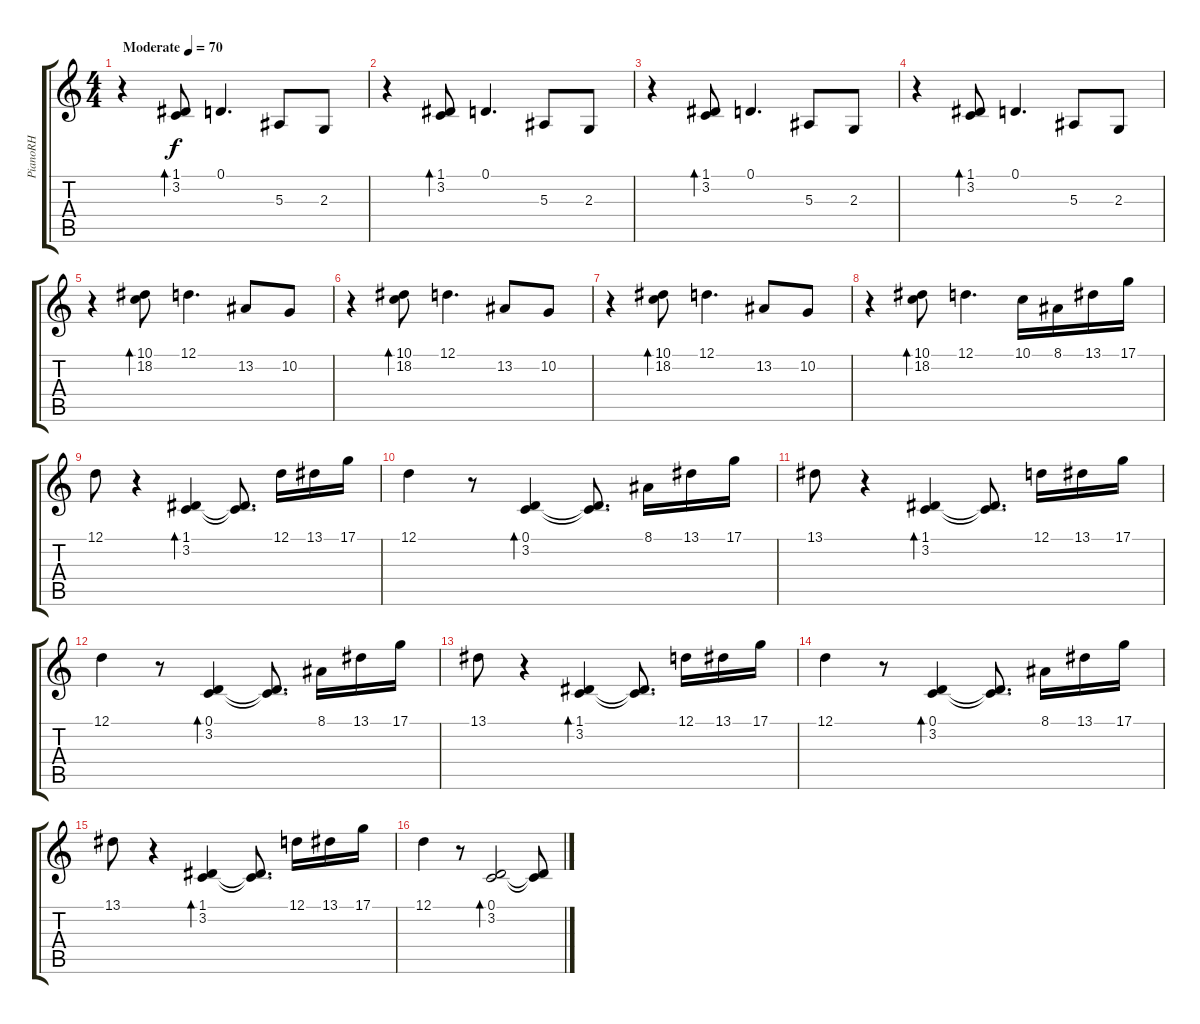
\track ("PianoRH" "PianoRH") {instrument acousticgrandpiano}
\staff {score tabs}
\tuning (D4 A3 F3 C3 G2 C2) {hide}
\ts (4 4)
\tempo (70 "Moderate")
\clef g2
\ks c
r.4{dy f instrument acousticgrandpiano} (1.1 3.2).8{bd 120} 0.1.4{d} 5.3.8 2.3.8 |
r.4 (1.1 3.2).8{bd 120} 0.1.4{d} 5.3.8 2.3.8 |
r.4 (1.1 3.2).8{bd 120} 0.1.4{d} 5.3.8 2.3.8 |
r.4 (1.1 3.2).8{bd 120} 0.1.4{d} 5.3.8 2.3.8 |
r.4 (10.1 18.2).8{bd 120} 12.1.4{d} 13.2.8 10.2.8 |
r.4 (10.1 18.2).8{bd 120} 12.1.4{d} 13.2.8 10.2.8 |
r.4 (10.1 18.2).8{bd 120} 12.1.4{d} 13.2.8 10.2.8 |
r.4 (10.1 18.2).8{bd 120} 12.1.4{d} 10.1.16 8.1.16 13.1.16 17.1.16 |
12.1.8 r.4 (1.1 3.2).4{bd 120} (1.1{t} 3.2{t}).8{d} 12.1.16 13.1.16 17.1.16 |
12.1.4 r.8 (0.1 3.2).4{bd 120} (0.1{t} 3.2{t}).8{d} 8.1.16 13.1.16 17.1.16 |
13.1.8 r.4 (1.1 3.2).4{bd 120} (1.1{t} 3.2{t}).8{d} 12.1.16 13.1.16 17.1.16 |
12.1.4 r.8 (0.1 3.2).4{bd 120} (0.1{t} 3.2{t}).8{d} 8.1.16 13.1.16 17.1.16 |
13.1.8 r.4 (1.1 3.2).4{bd 120} (1.1{t} 3.2{t}).8{d} 12.1.16 13.1.16 17.1.16 |
12.1.4 r.8 (0.1 3.2).4{bd 120} (0.1{t} 3.2{t}).8{d} 8.1.16 13.1.16 17.1.16 |
13.1.8 r.4 (1.1 3.2).4{bd 120} (1.1{t} 3.2{t}).8{d} 12.1.16 13.1.16 17.1.16 |
12.1.4 r.8 (0.1 3.2).2{bd 120} (0.1{t} 3.2{t}).8
